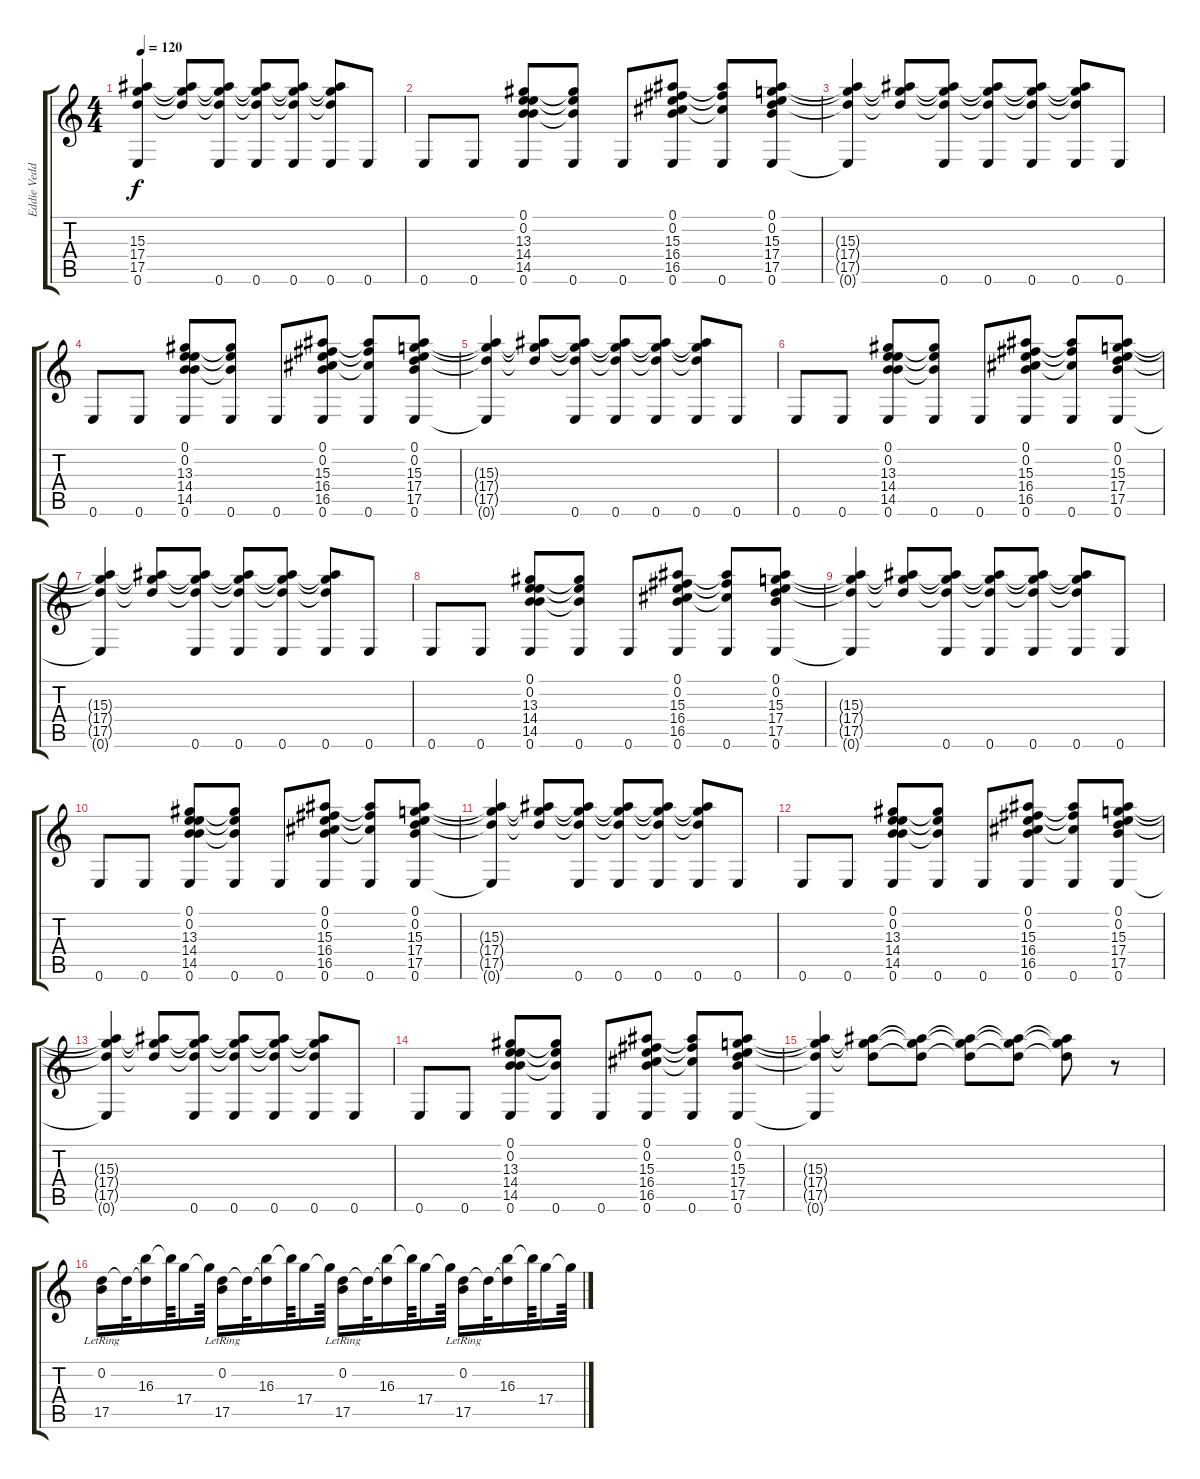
\track ("Eddie Vedder (main guitar)" "Eddie Vedd") {instrument electricguitarjazz}
\staff {score tabs}
\tuning (E4 B3 G3 D3 A2 E2) {hide}
\ts (4 4)
\tempo 120
\clef g2
\ks c
(15.3{t} 17.4{t} 17.5{t} 0.6{t}).4{dy f} (15.3{t} 17.4{t} 17.5{t}).8 (15.3{t} 17.4{t} 17.5{t} 0.6).8 (15.3{t} 17.4{t} 17.5{t} 0.6).8 (15.3{t} 17.4{t} 17.5{t} 0.6).8 (15.3{t} 17.4{t} 17.5{t} 0.6).8 0.6.8 |
0.6.8 0.6.8 (0.1 0.2 13.3 14.4 14.5 0.6).8 (13.3{t} 14.4{t} 14.5{t} 0.6).8 0.6.8 (0.1 0.2 15.3 16.4 16.5 0.6).8 (15.3{t} 16.4{t} 16.5{t} 0.6).8 (0.1 0.2 15.3 17.4 17.5 0.6).8 |
(15.3{t} 17.4{t} 17.5{t} 0.6{t}).4 (15.3{t} 17.4{t} 17.5{t}).8 (15.3{t} 17.4{t} 17.5{t} 0.6).8 (15.3{t} 17.4{t} 17.5{t} 0.6).8 (15.3{t} 17.4{t} 17.5{t} 0.6).8 (15.3{t} 17.4{t} 17.5{t} 0.6).8 0.6.8 |
0.6.8 0.6.8 (0.1 0.2 13.3 14.4 14.5 0.6).8 (13.3{t} 14.4{t} 14.5{t} 0.6).8 0.6.8 (0.1 0.2 15.3 16.4 16.5 0.6).8 (15.3{t} 16.4{t} 16.5{t} 0.6).8 (0.1 0.2 15.3 17.4 17.5 0.6).8 |
(15.3{t} 17.4{t} 17.5{t} 0.6{t}).4 (15.3{t} 17.4{t} 17.5{t}).8 (15.3{t} 17.4{t} 17.5{t} 0.6).8 (15.3{t} 17.4{t} 17.5{t} 0.6).8 (15.3{t} 17.4{t} 17.5{t} 0.6).8 (15.3{t} 17.4{t} 17.5{t} 0.6).8 0.6.8 |
0.6.8 0.6.8 (0.1 0.2 13.3 14.4 14.5 0.6).8 (13.3{t} 14.4{t} 14.5{t} 0.6).8 0.6.8 (0.1 0.2 15.3 16.4 16.5 0.6).8 (15.3{t} 16.4{t} 16.5{t} 0.6).8 (0.1 0.2 15.3 17.4 17.5 0.6).8 |
(15.3{t} 17.4{t} 17.5{t} 0.6{t}).4 (15.3{t} 17.4{t} 17.5{t}).8 (15.3{t} 17.4{t} 17.5{t} 0.6).8 (15.3{t} 17.4{t} 17.5{t} 0.6).8 (15.3{t} 17.4{t} 17.5{t} 0.6).8 (15.3{t} 17.4{t} 17.5{t} 0.6).8 0.6.8 |
0.6.8 0.6.8 (0.1 0.2 13.3 14.4 14.5 0.6).8 (13.3{t} 14.4{t} 14.5{t} 0.6).8 0.6.8 (0.1 0.2 15.3 16.4 16.5 0.6).8 (15.3{t} 16.4{t} 16.5{t} 0.6).8 (0.1 0.2 15.3 17.4 17.5 0.6).8 |
(15.3{t} 17.4{t} 17.5{t} 0.6{t}).4 (15.3{t} 17.4{t} 17.5{t}).8 (15.3{t} 17.4{t} 17.5{t} 0.6).8 (15.3{t} 17.4{t} 17.5{t} 0.6).8 (15.3{t} 17.4{t} 17.5{t} 0.6).8 (15.3{t} 17.4{t} 17.5{t} 0.6).8 0.6.8 |
0.6.8 0.6.8 (0.1 0.2 13.3 14.4 14.5 0.6).8 (13.3{t} 14.4{t} 14.5{t} 0.6).8 0.6.8 (0.1 0.2 15.3 16.4 16.5 0.6).8 (15.3{t} 16.4{t} 16.5{t} 0.6).8 (0.1 0.2 15.3 17.4 17.5 0.6).8 |
(15.3{t} 17.4{t} 17.5{t} 0.6{t}).4 (15.3{t} 17.4{t} 17.5{t}).8 (15.3{t} 17.4{t} 17.5{t} 0.6).8 (15.3{t} 17.4{t} 17.5{t} 0.6).8 (15.3{t} 17.4{t} 17.5{t} 0.6).8 (15.3{t} 17.4{t} 17.5{t} 0.6).8 0.6.8 |
0.6.8 0.6.8 (0.1 0.2 13.3 14.4 14.5 0.6).8 (13.3{t} 14.4{t} 14.5{t} 0.6).8 0.6.8 (0.1 0.2 15.3 16.4 16.5 0.6).8 (15.3{t} 16.4{t} 16.5{t} 0.6).8 (0.1 0.2 15.3 17.4 17.5 0.6).8 |
(15.3{t} 17.4{t} 17.5{t} 0.6{t}).4 (15.3{t} 17.4{t} 17.5{t}).8 (15.3{t} 17.4{t} 17.5{t} 0.6).8 (15.3{t} 17.4{t} 17.5{t} 0.6).8 (15.3{t} 17.4{t} 17.5{t} 0.6).8 (15.3{t} 17.4{t} 17.5{t} 0.6).8 0.6.8 |
0.6.8 0.6.8 (0.1 0.2 13.3 14.4 14.5 0.6).8 (13.3{t} 14.4{t} 14.5{t} 0.6).8 0.6.8 (0.1 0.2 15.3 16.4 16.5 0.6).8 (15.3{t} 16.4{t} 16.5{t} 0.6).8 (0.1 0.2 15.3 17.4 17.5 0.6).8 |
(15.3{t} 17.4{t} 17.5{t} 0.6{t}).4 (15.3{t} 17.4{t} 17.5{t}).8 (15.3{t} 17.4{t} 17.5{t}).8 (15.3{t} 17.4{t} 17.5{t}).8 (15.3{t} 17.4{t} 17.5{t}).8 (15.3{t} 17.4{t} 17.5{t}).8 r.8 |
\section ("" "")
(0.2 17.5{lr}).16 17.5{t}.32 (16.3 17.5{t}).16 16.3{t}.64 17.4.16 17.4{t}.64 (0.2 17.5{lr}).16 17.5{t}.32 (16.3 17.5{t}).16 16.3{t}.64 17.4.16 17.4{t}.64 (0.2 17.5{lr}).16 17.5{t}.32 (16.3 17.5{t}).16 16.3{t}.64 17.4.16 17.4{t}.64 (0.2 17.5{lr}).16 17.5{t}.32 (16.3 17.5{t}).16 16.3{t}.64 17.4.16 17.4{t}.64
